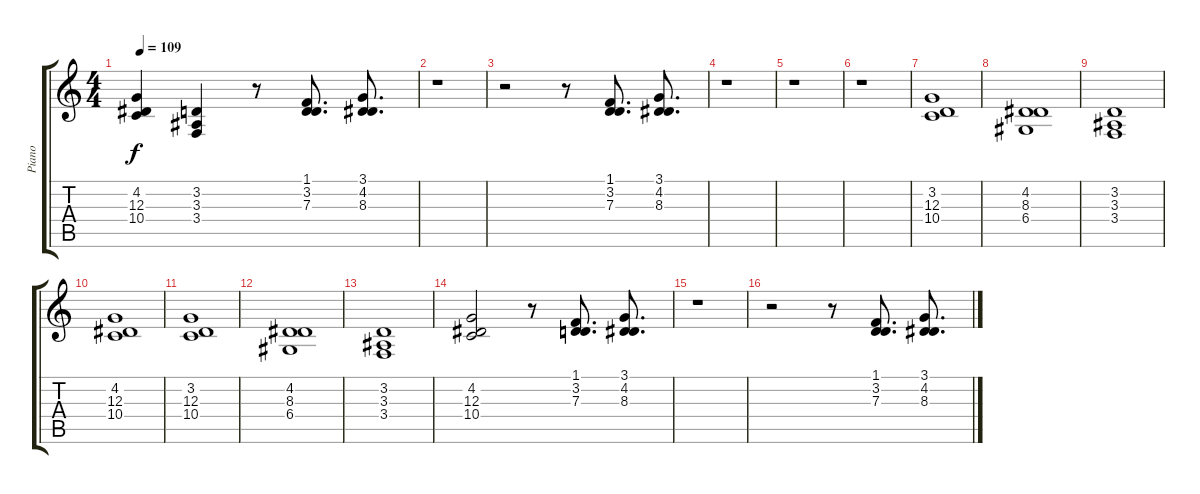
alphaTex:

\track ("Piano" "Piano") {instrument acousticgrandpiano}
\staff {score tabs}
\tuning (E4 B3 G3 D3 A2 E2) {hide}
\ts (4 4)
\tempo 109
\clef g2
\ks c
(4.2 12.3 10.4).4{dy f} (3.2 3.3 3.4).4 r.8 (1.1 3.2 7.3).8{d} (3.1 4.2 8.3).8{d} |
r.1 |
r.2 r.8 (1.1 3.2 7.3).8{d} (3.1 4.2 8.3).8{d} |
r.1 |
r.1 |
r.1 |
(3.2 12.3 10.4).1 |
(4.2 8.3 6.4).1 |
(3.2 3.3 3.4).1 |
(4.2 12.3 10.4).1 |
(3.2 12.3 10.4).1 |
(4.2 8.3 6.4).1 |
(3.2 3.3 3.4).1 |
(4.2 12.3 10.4).2 r.8 (1.1 3.2 7.3).8{d} (3.1 4.2 8.3).8{d} |
r.1 |
r.2 r.8 (1.1 3.2 7.3).8{d} (3.1 4.2 8.3).8{d}
